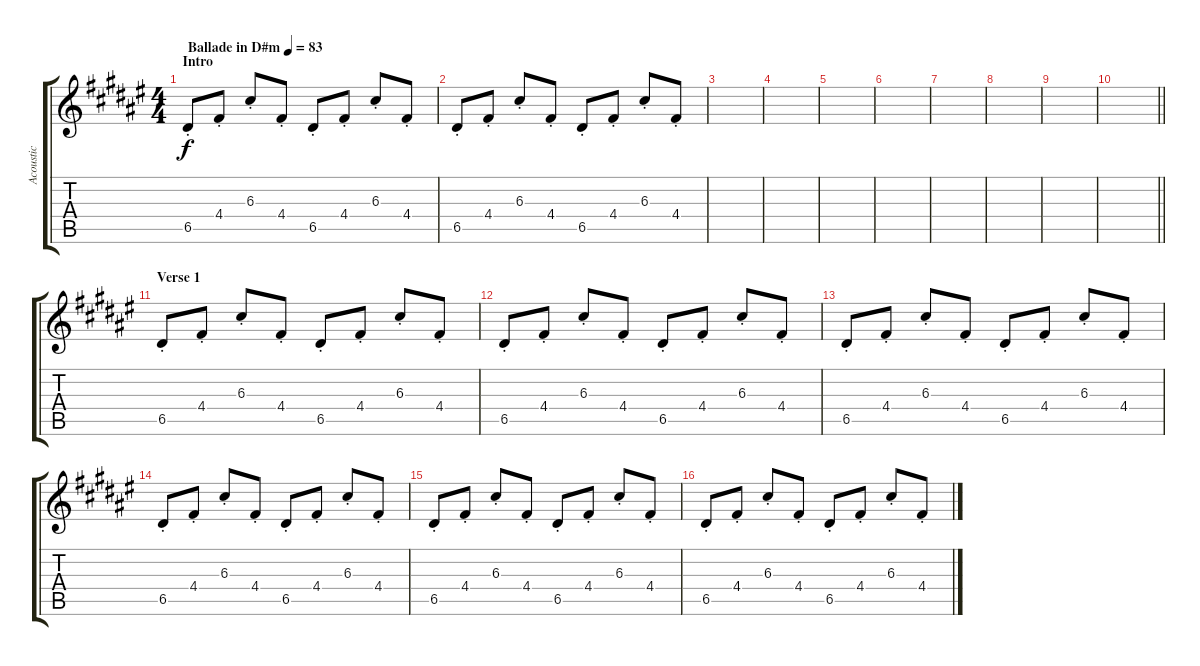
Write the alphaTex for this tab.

\track ("Acoustic" "Acoustic") {instrument acousticguitarnylon}
\staff {score tabs}
\tuning (E4 B3 G3 D3 A2 E2) {hide}
\ts (4 4)
\section ("" "Intro")
\tempo (83 "Ballade in D#m")
\clef g2
\ks d#minor
6.5{st}.8{dy f instrument acousticguitarnylon} 4.4{st}.8 6.3{st}.8 4.4{st}.8 6.5{st}.8 4.4{st}.8 6.3{st}.8 4.4{st}.8 |
6.5{st}.8 4.4{st}.8 6.3{st}.8 4.4{st}.8 6.5{st}.8 4.4{st}.8 6.3{st}.8 4.4{st}.8 |
|
|
|
|
|
|
|
\barLineRight lightlight
|
\section ("" "Verse 1")
6.5{st}.8 4.4{st}.8 6.3{st}.8 4.4{st}.8 6.5{st}.8 4.4{st}.8 6.3{st}.8 4.4{st}.8 |
6.5{st}.8 4.4{st}.8 6.3{st}.8 4.4{st}.8 6.5{st}.8 4.4{st}.8 6.3{st}.8 4.4{st}.8 |
6.5{st}.8 4.4{st}.8 6.3{st}.8 4.4{st}.8 6.5{st}.8 4.4{st}.8 6.3{st}.8 4.4{st}.8 |
6.5{st}.8 4.4{st}.8 6.3{st}.8 4.4{st}.8 6.5{st}.8 4.4{st}.8 6.3{st}.8 4.4{st}.8 |
6.5{st}.8 4.4{st}.8 6.3{st}.8 4.4{st}.8 6.5{st}.8 4.4{st}.8 6.3{st}.8 4.4{st}.8 |
6.5{st}.8 4.4{st}.8 6.3{st}.8 4.4{st}.8 6.5{st}.8 4.4{st}.8 6.3{st}.8 4.4{st}.8
